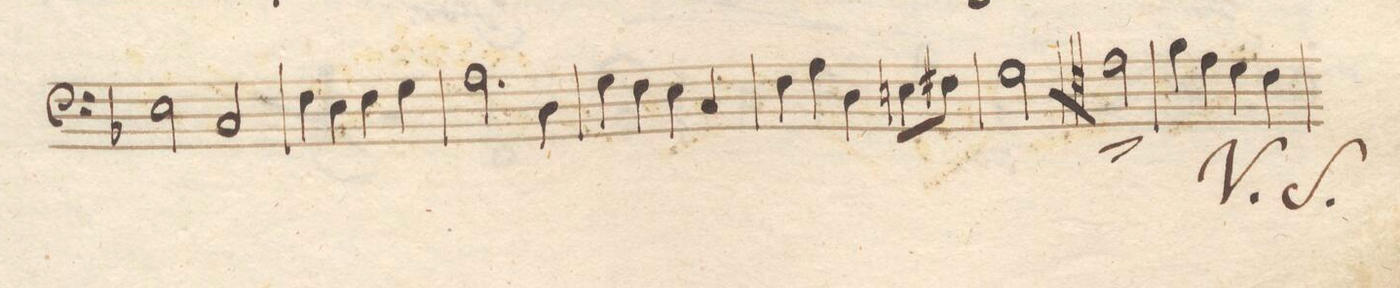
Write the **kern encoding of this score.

**kern	**dynam
*I"Basʃo e Violoncello	*
*clefF4	*
*k[b-]	*
*met(c|)	*
*M2/2	*
2E\	.
2C/	.
=98	=98
4F\	.
4E\	.
4F\	.
4G\	.
=99	=99
2.A\	.
4D\	.
=100	=100
4G\	.
4F\	.
4E\	.
4C/	.
=101	=101
4F\	.
4A\	.
4D\	.
8En\L	.
8F#X\J	.
=102	=102
2G\	.
*clefC4	*
2e^<\	.
=103	=103
4f\	.
4e\	.
4d\	.
4c\	.
=104	=104
*-	*-
